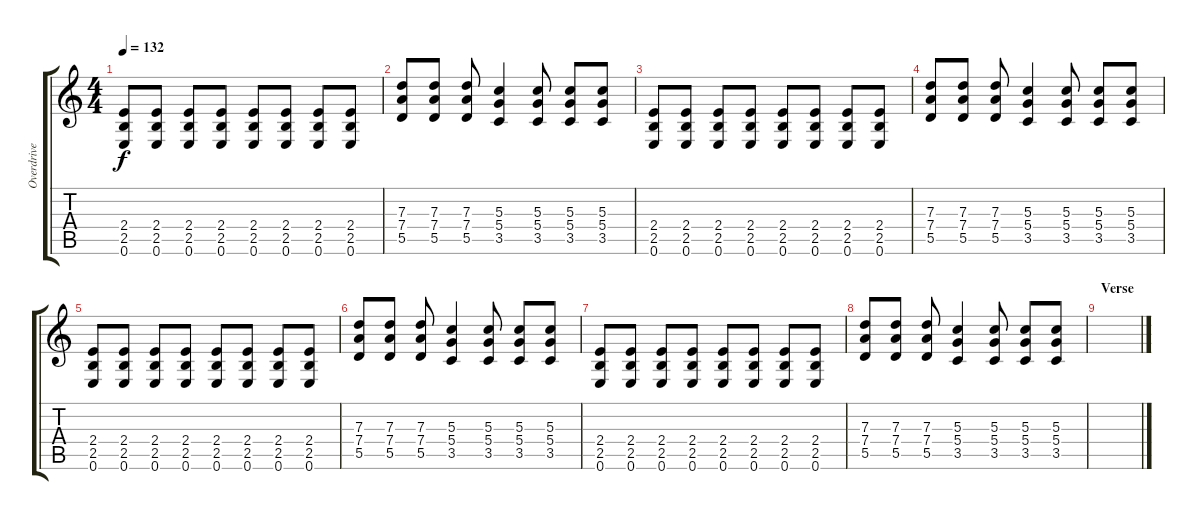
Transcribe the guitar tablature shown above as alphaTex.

\track ("Overdrive" "Overdrive") {instrument overdrivenguitar}
\staff {score tabs}
\tuning (E4 B3 G3 D3 A2 E2) {hide}
\ts (4 4)
\tempo 132
\clef g2
\ks c
(2.4 2.5 0.6).8{dy f} (2.4 2.5 0.6).8 (2.4 2.5 0.6).8 (2.4 2.5 0.6).8 (2.4 2.5 0.6).8 (2.4 2.5 0.6).8 (2.4 2.5 0.6).8 (2.4 2.5 0.6).8 |
(7.3 7.4 5.5).8 (7.3 7.4 5.5).8 (7.3 7.4 5.5).8 (5.3 5.4 3.5).4 (5.3 5.4 3.5).8 (5.3 5.4 3.5).8 (5.3 5.4 3.5).8 |
(2.4 2.5 0.6).8 (2.4 2.5 0.6).8 (2.4 2.5 0.6).8 (2.4 2.5 0.6).8 (2.4 2.5 0.6).8 (2.4 2.5 0.6).8 (2.4 2.5 0.6).8 (2.4 2.5 0.6).8 |
(7.3 7.4 5.5).8 (7.3 7.4 5.5).8 (7.3 7.4 5.5).8 (5.3 5.4 3.5).4 (5.3 5.4 3.5).8 (5.3 5.4 3.5).8 (5.3 5.4 3.5).8 |
(2.4 2.5 0.6).8 (2.4 2.5 0.6).8 (2.4 2.5 0.6).8 (2.4 2.5 0.6).8 (2.4 2.5 0.6).8 (2.4 2.5 0.6).8 (2.4 2.5 0.6).8 (2.4 2.5 0.6).8 |
(7.3 7.4 5.5).8 (7.3 7.4 5.5).8 (7.3 7.4 5.5).8 (5.3 5.4 3.5).4 (5.3 5.4 3.5).8 (5.3 5.4 3.5).8 (5.3 5.4 3.5).8 |
(2.4 2.5 0.6).8 (2.4 2.5 0.6).8 (2.4 2.5 0.6).8 (2.4 2.5 0.6).8 (2.4 2.5 0.6).8 (2.4 2.5 0.6).8 (2.4 2.5 0.6).8 (2.4 2.5 0.6).8 |
(7.3 7.4 5.5).8 (7.3 7.4 5.5).8 (7.3 7.4 5.5).8 (5.3 5.4 3.5).4 (5.3 5.4 3.5).8 (5.3 5.4 3.5).8 (5.3 5.4 3.5).8 |
\section ("" "Verse")
